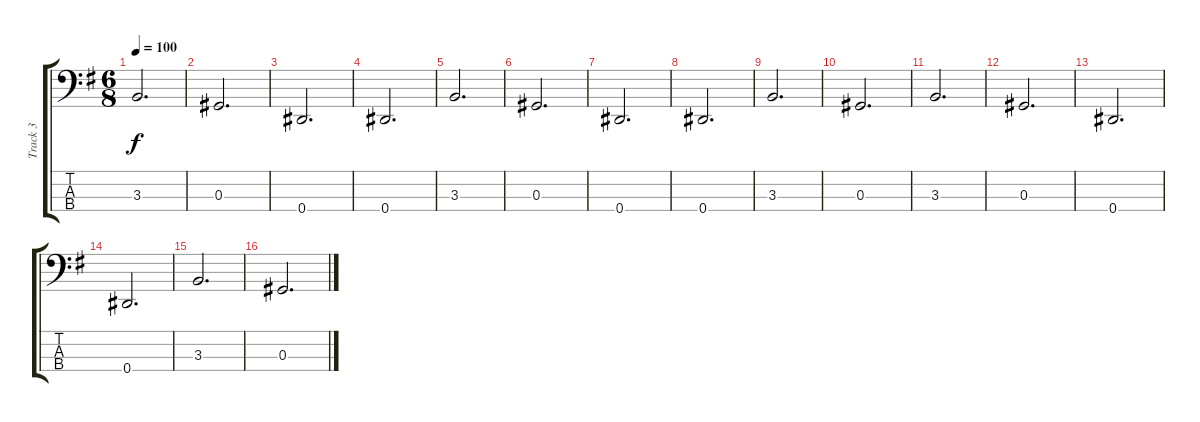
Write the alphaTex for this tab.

\track ("Track 3" "Track 3") {instrument electricbassfinger}
\staff {score tabs}
\tuning (Gb2 Db2 Ab1 Eb1) {hide}
\ts (6 8)
\tempo 100
\clef f4
\ks g
3.3.2{d dy f} |
0.3.2{d} |
0.4.2{d} |
0.4.2{d} |
3.3.2{d} |
0.3.2{d} |
0.4.2{d} |
0.4.2{d} |
3.3.2{d} |
0.3.2{d} |
3.3.2{d} |
0.3.2{d} |
0.4.2{d} |
0.4.2{d} |
3.3.2{d} |
0.3.2{d}
